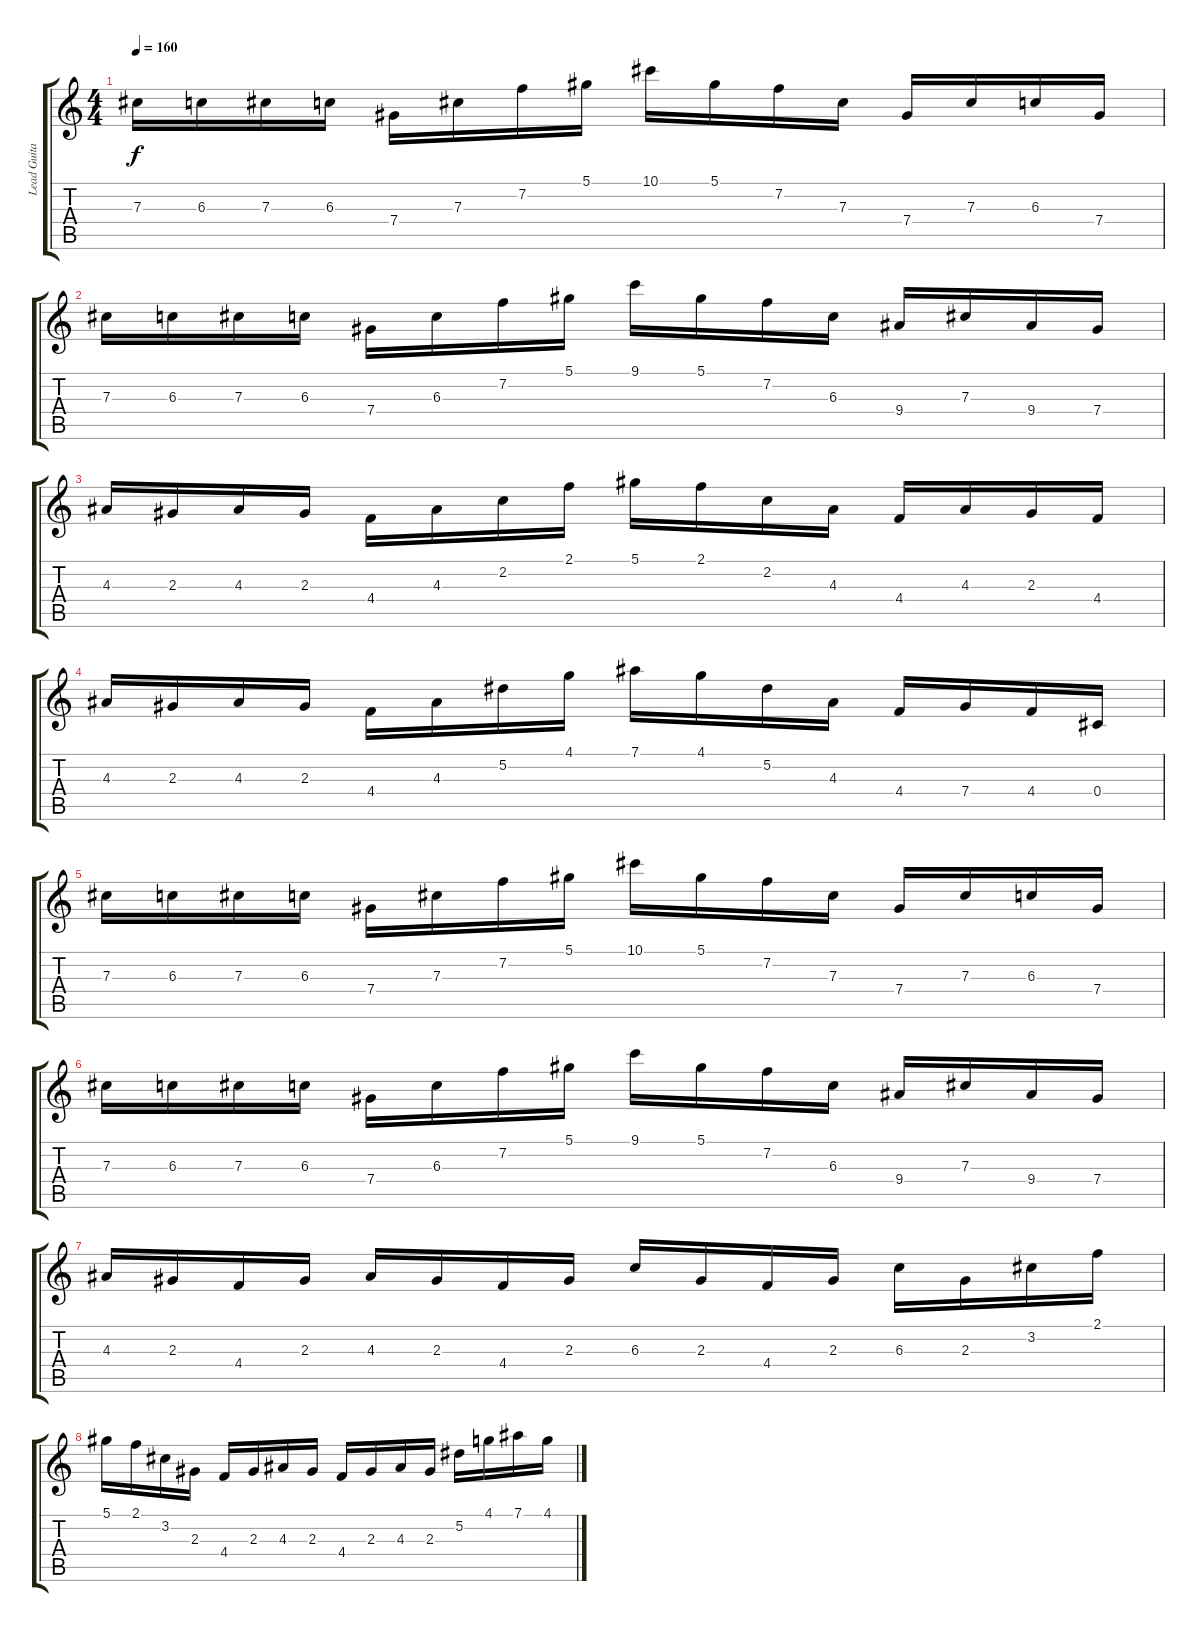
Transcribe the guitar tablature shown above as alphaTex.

\track ("Lead Guitar (Drop C#)" "Lead Guita") {instrument distortionguitar}
\staff {score tabs}
\tuning (Eb4 Bb3 Gb3 Db3 Ab2 Db2) {hide}
\ts (4 4)
\tempo 160
\clef g2
\ks c
7.3.16{dy f} 6.3.16 7.3.16 6.3.16 7.4.16 7.3.16 7.2.16 5.1.16 10.1.16 5.1.16 7.2.16 7.3.16 7.4.16 7.3.16 6.3.16 7.4.16 |
7.3.16 6.3.16 7.3.16 6.3.16 7.4.16 6.3.16 7.2.16 5.1.16 9.1.16 5.1.16 7.2.16 6.3.16 9.4.16 7.3.16 9.4.16 7.4.16 |
4.3.16 2.3.16 4.3.16 2.3.16 4.4.16 4.3.16 2.2.16 2.1.16 5.1.16 2.1.16 2.2.16 4.3.16 4.4.16 4.3.16 2.3.16 4.4.16 |
4.3.16 2.3.16 4.3.16 2.3.16 4.4.16 4.3.16 5.2.16 4.1.16 7.1.16 4.1.16 5.2.16 4.3.16 4.4.16 7.4.16 4.4.16 0.4.16 |
7.3.16 6.3.16 7.3.16 6.3.16 7.4.16 7.3.16 7.2.16 5.1.16 10.1.16 5.1.16 7.2.16 7.3.16 7.4.16 7.3.16 6.3.16 7.4.16 |
7.3.16 6.3.16 7.3.16 6.3.16 7.4.16 6.3.16 7.2.16 5.1.16 9.1.16 5.1.16 7.2.16 6.3.16 9.4.16 7.3.16 9.4.16 7.4.16 |
4.3.16 2.3.16 4.4.16 2.3.16 4.3.16 2.3.16 4.4.16 2.3.16 6.3.16 2.3.16 4.4.16 2.3.16 6.3.16 2.3.16 3.2.16 2.1.16 |
5.1.16 2.1.16 3.2.16 2.3.16 4.4.16 2.3.16 4.3.16 2.3.16 4.4.16 2.3.16 4.3.16 2.3.16 5.2.16 4.1.16 7.1.16 4.1.16
